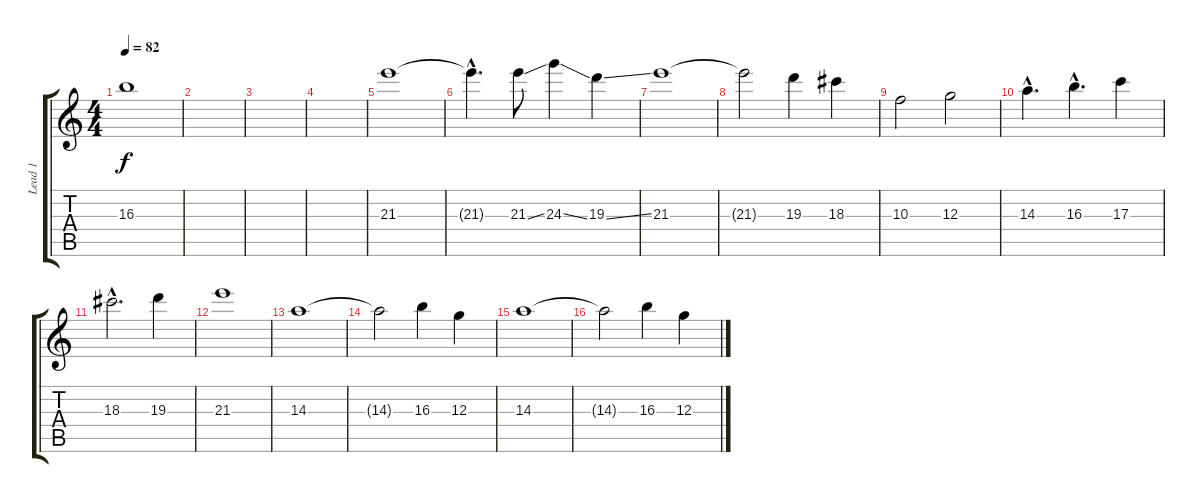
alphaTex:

\track ("Lead 1" "Lead 1") {instrument distortionguitar}
\staff {score tabs}
\tuning (E4 B3 G3 D3 A2 E2) {hide}
\ts (4 4)
\tempo 82
\clef g2
\ks c
16.3{t}.1{dy f} |
|
|
|
21.3.1 |
21.3{hac t}.4{d} 21.3{ss}.8 24.3{ss}.4 19.3{ss}.4 |
21.3.1 |
21.3{t}.2 19.3.4 18.3.4 |
10.3.2 12.3.2 |
14.3{hac}.4{d} 16.3{hac}.4{d} 17.3.4 |
18.3{hac}.2{d} 19.3.4 |
21.3.1 |
14.3.1 |
14.3{t}.2 16.3.4 12.3.4 |
14.3.1 |
14.3{t}.2 16.3.4 12.3.4
